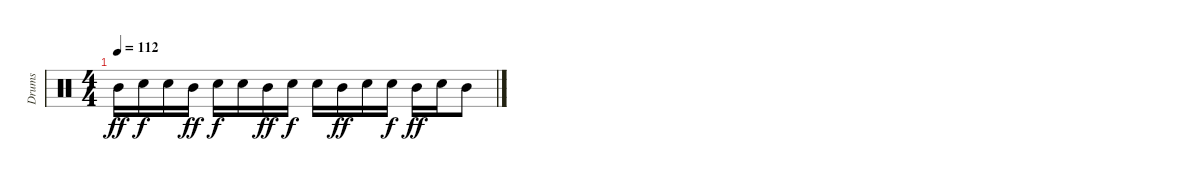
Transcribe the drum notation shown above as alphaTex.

\track ("Drums" "Drums") {instrument percussion}
\staff {score}
\articulation defaults
\ts (4 4)
\tempo 112
\clef neutral
\ks c "Mid Tom (hit)".16{dy ff volume 0} "Electric Snare (hit)".16{dy f} "Electric Snare (hit)".16 "Mid Tom (hit)".16{dy ff} "Electric Snare (hit)".16{dy f} "Electric Snare (hit)".16 "Mid Tom (hit)".16{dy ff} "Electric Snare (hit)".16{dy f} "Electric Snare (hit)".16 "Mid Tom (hit)".16{dy ff} "Electric Snare (hit)".16 "Electric Snare (hit)".16{dy f} "Mid Tom (hit)".16{dy ff} "Electric Snare (hit)".16 "Mid Tom (hit)".8
